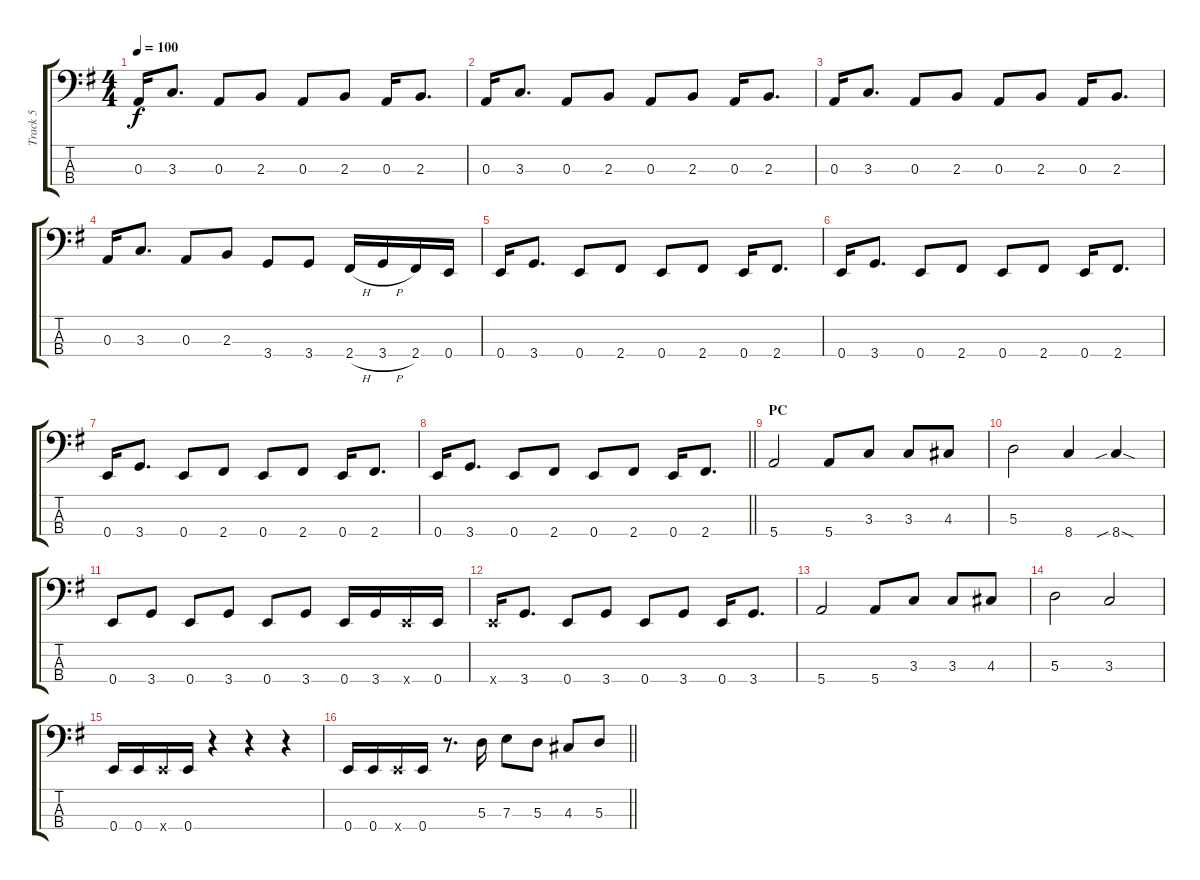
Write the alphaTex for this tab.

\track ("Track 5" "Track 5") {instrument electricbassfinger}
\staff {score tabs}
\tuning (G2 D2 A1 E1) {hide}
\ts (4 4)
\tempo 100
\clef f4
\ks g
0.3.16{dy f} 3.3.8{d} 0.3.8 2.3.8 0.3.8 2.3.8 0.3.16 2.3.8{d} |
0.3.16 3.3.8{d} 0.3.8 2.3.8 0.3.8 2.3.8 0.3.16 2.3.8{d} |
0.3.16 3.3.8{d} 0.3.8 2.3.8 0.3.8 2.3.8 0.3.16 2.3.8{d} |
0.3.16 3.3.8{d} 0.3.8 2.3.8 3.4.8 3.4.8 2.4{h}.16 3.4{h}.16 2.4.16 0.4.16 |
0.4.16 3.4.8{d} 0.4.8 2.4.8 0.4.8 2.4.8 0.4.16 2.4.8{d} |
0.4.16 3.4.8{d} 0.4.8 2.4.8 0.4.8 2.4.8 0.4.16 2.4.8{d} |
0.4.16 3.4.8{d} 0.4.8 2.4.8 0.4.8 2.4.8 0.4.16 2.4.8{d} |
\barLineRight lightlight
0.4.16 3.4.8{d} 0.4.8 2.4.8 0.4.8 2.4.8 0.4.16 2.4.8{d} |
\section ("" "PC")
5.4.2 5.4.8 3.3.8 3.3.8 4.3.8 |
5.3.2 8.4.4 8.4{sib sod}.4 |
0.4.8 3.4.8 0.4.8 3.4.8 0.4.8 3.4.8 0.4.16 3.4.16 0.4{x}.16 0.4.16 |
0.4{x}.16 3.4.8{d} 0.4.8 3.4.8 0.4.8 3.4.8 0.4.16 3.4.8{d} |
5.4.2 5.4.8 3.3.8 3.3.8 4.3.8 |
5.3.2 3.3.2 |
0.4.16 0.4.16 0.4{x}.16 0.4.16 r.4 r.4 r.4 |
\barLineRight lightlight
0.4.16 0.4.16 0.4{x}.16 0.4.16 r.8{d} 5.3.16 7.3.8 5.3.8 4.3.8 5.3.8
